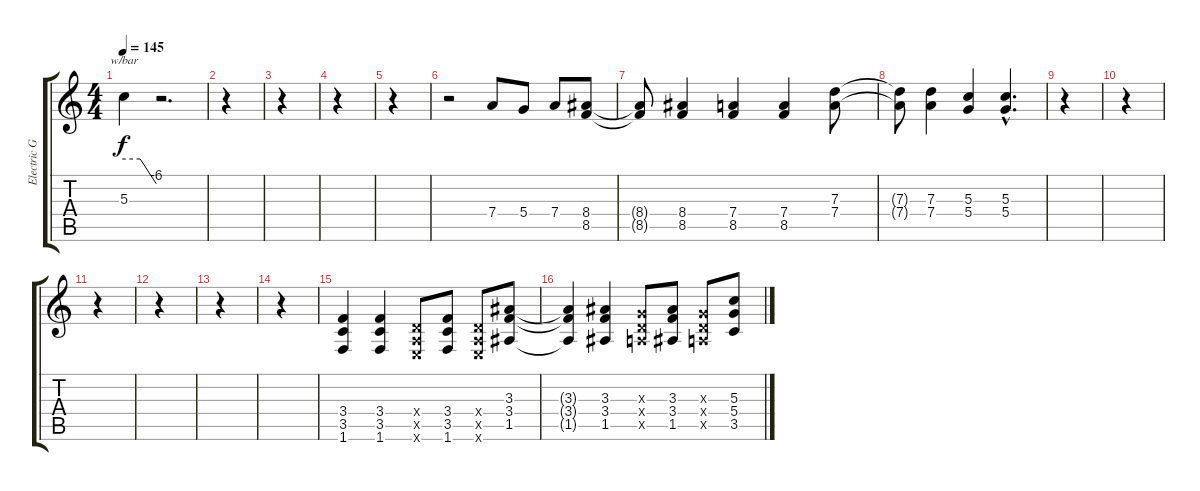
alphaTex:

\track ("Electric Guitar" "Electric G") {instrument distortionguitar}
\staff {score tabs}
\tuning (E4 B3 G3 D3 A2 E2) {hide}
\ts (4 4)
\tempo 145
\clef g2
\ks c
5.3.4{tbe (custom default 0 0 30 0 60 -24) dy f} r.2{d} |
r.4 |
r.4 |
r.4 |
r.4 |
r.2 7.4.8 5.4.8 7.4.8 (8.4 8.5).8 |
(8.4{t} 8.5{t}).8 (8.4 8.5).4 (7.4 8.5).4 (7.4 8.5).4 (7.3 7.4).8 |
(7.3{t} 7.4{t}).8 (7.3 7.4).4 (5.3 5.4).4 (5.3{hac} 5.4{hac}).4{d} |
r.4 |
r.4 |
r.4 |
r.4 |
r.4 |
r.4 |
(3.4 3.5 1.6).4{volume 13 balance 4} (3.4 3.5 1.6).4 (0.4{x} 0.5{x} 0.6{x}).8 (3.4 3.5 1.6).8 (0.4{x} 0.5{x} 0.6{x}).8 (3.3 3.4 1.5).8 |
(3.3{t} 3.4{t} 1.5{t}).4{volume 13 balance 4} (3.3 3.4 1.5).4 (0.3{x} 0.4{x} 0.5{x}).8 (3.3 3.4 1.5).8 (0.3{x} 0.4{x} 0.5{x}).8 (5.3 5.4 3.5).8
